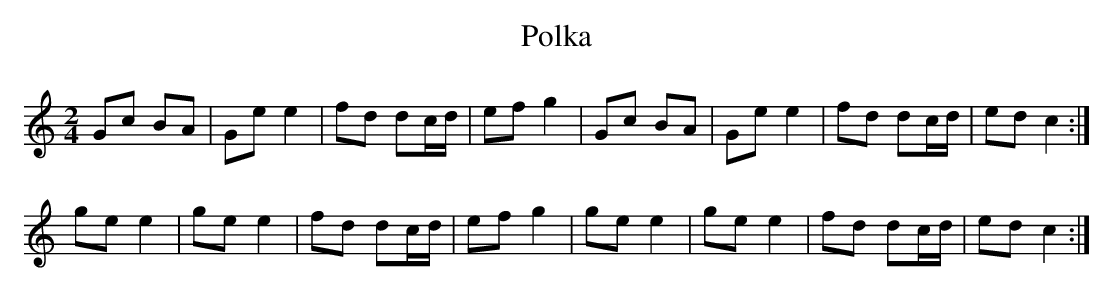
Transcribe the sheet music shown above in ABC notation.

X:1
T:Polka
L:1/8
M:2/4
K:C
Gc BA|Ge e2|fd dc/d/|ef g2|Gc BA|Ge e2|fd dc/d/|ed c2:|
ge e2|ge e2|fd dc/d/|ef g2|ge e2|ge e2|fd dc/d/|ed c2:|
